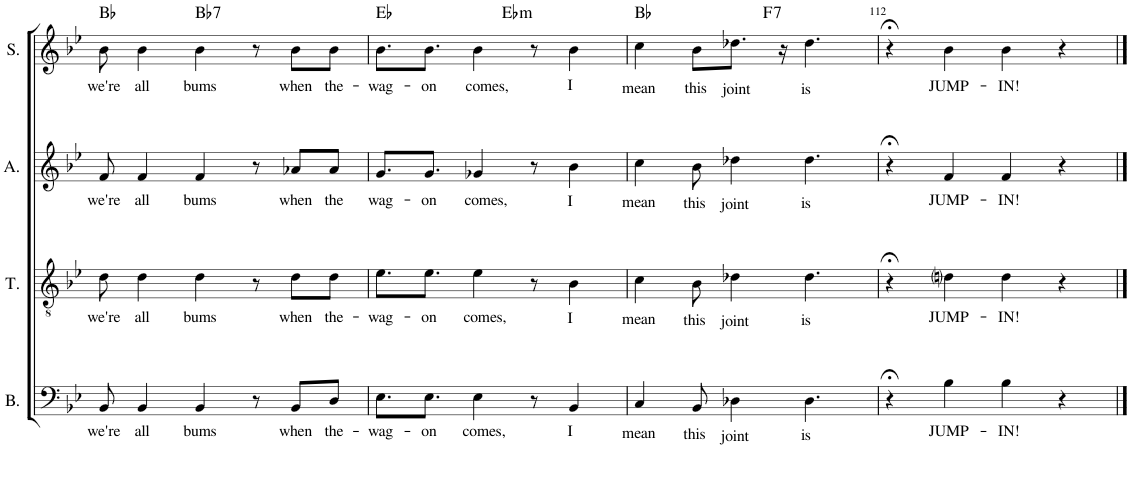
**kern	**text	**text	**kern	**text	**text	**kern	**text	**text	**kern	**text	**text	**harte
*part4	*part4	*part4	*part3	*part3	*part3	*part2	*part2	*part2	*part1	*part1	*part1	*part1
*staff4	*staff4	*staff4	*staff3	*staff3	*staff3	*staff2	*staff2	*staff2	*staff1	*staff1	*staff1	*
*I"Bass	*	*	*I"Tenor	*	*	*I"Alto	*	*	*I"Soprano	*	*	*
*I'B.	*	*	*I'T.	*	*	*I'A.	*	*	*I'S.	*	*	*
!!LO:PB:g=z
*clefF4	*	*	*clefGv2	*	*	*clefG2	*	*	*clefG2	*	*	*
*Trd7c12	*	*	*	*	*	*	*	*	*	*	*	*
*k[b-e-]	*	*	*k[b-e-]	*	*	*k[b-e-]	*	*	*k[b-e-]	*	*	*
*M4/4	*	*	*M4/4	*	*	*M4/4	*	*	*M4/4	*	*	*
=109	=109	=109	=109	=109	=109	=109	=109	=109	=109	=109	=109	=109
!	!LO:LY:b	!	!	!LO:LY:b	!	!	!LO:LY:b	!	!	!LO:LY:b	!	!
8BB-/	we're	.	8d\	we're	.	8f/	we're	.	8b-\	we're	.	Bb:maj
!	!LO:LY:b	!	!	!LO:LY:b	!	!	!LO:LY:b	!	!	!LO:LY:b	!	!
4BB-/	all	.	4d\	all	.	4f/	all	.	4b-\	all	.	.
!	!LO:LY:b	!	!	!LO:LY:b	!	!	!LO:LY:b	!	!	!LO:LY:b	!	!LO:H:kt=7
4BB-/	bums	.	4d\	bums	.	4f/	bums	.	4b-\	bums	.	Bb:7
8r	.	.	8r	.	.	8r	.	.	8r	.	.	.
!	!LO:LY:b	!	!	!LO:LY:b	!	!	!LO:LY:b	!	!	!LO:LY:b	!	!
8BB-/L	when	.	8d\L	when	.	8a-X/L	when	.	8b-\L	when	.	.
!	!LO:LY:b	!	!	!LO:LY:b	!	!	!LO:LY:b	!	!	!LO:LY:b	!	!
8D/J	the-	.	8d\J	the-	.	8a-/J	the	.	8b-\J	the-	.	.
=110	=110	=110	=110	=110	=110	=110	=110	=110	=110	=110	=110	=110
!	!LO:LY:b	!	!	!LO:LY:b	!	!	!LO:LY:b	!	!	!LO:LY:b	!	!
*	*	*	*	*	*	*	*	*	*^	*	*	*
8.E-\L	wag-	.	8.e-\L	wag-	.	8.g/L	wag-	.	8.b-\L	2ryy	wag-	.	Eb:maj
!	!LO:LY:b	!	!	!LO:LY:b	!	!	!LO:LY:b	!	!	!	!LO:LY:b	!	!
8.E-\J	-on	.	8.e-\J	-on	.	8.g/J	-on	.	8.b-\J	.	-on	.	.
!	!LO:LY:b	!	!	!LO:LY:b	!	!	!LO:LY:b	!	!	!	!LO:LY:b	!	!
4E-\	comes,	.	4e-\	comes,	.	4g-X/	comes,	.	4b-\	.	comes,	.	.
!	!	!	!	!	!	!	!	!	!	!	!	!	!LO:H:kt=m
.	.	.	.	.	.	.	.	.	.	2ryy	.	.	Eb:min
8r	.	.	8r	.	.	8r	.	.	8r	.	.	.	.
!	!	!LO:LY:b	!	!	!LO:LY:b	!	!	!LO:LY:b	!	!	!	!LO:LY:b	!
4BB-/	.	I	4B-\	.	I	4b-\	.	I	4b-\	.	.	I	.
=111	=111	=111	=111	=111	=111	=111	=111	=111	=111	=111	=111	=111	=111
!	!LO:LY:b	!	!	!LO:LY:b	!	!	!LO:LY:b	!	!	!	!LO:LY:b	!	!
4C/	mean	.	4c\	mean	.	4cc\	mean	.	4cc\	2ryy	mean	.	Bb:maj
!	!LO:LY:b	!	!	!LO:LY:b	!	!	!LO:LY:b	!	!	!	!LO:LY:b	!	!
8BB-/	-this	.	8B-\	-this	.	8b-\	-this	.	8b-\L	.	-this	.	.
!	!LO:LY:b	!	!	!LO:LY:b	!	!	!LO:LY:b	!	!	!	!LO:LY:b	!	!
4D-X\	joint	.	4d-X\	joint	.	4dd-X\	joint	.	8.dd-X\J	.	joint	.	.
!	!	!	!	!	!	!	!	!	!	!	!	!	!LO:H:kt=7
.	.	.	.	.	.	.	.	.	.	2ryy	.	.	F:7
.	.	.	.	.	.	.	.	.	16r	.	.	.	.
!	!LO:LY:b	!	!	!LO:LY:b	!	!	!LO:LY:b	!	!	!	!LO:LY:b	!	!
4.D-\	is	.	4.d-\	is	.	4.dd-\	is	.	4.dd-\	.	is	.	.
*	*	*	*	*	*	*	*	*	*v	*v	*	*	*
=112	=112	=112	=112	=112	=112	=112	=112	=112	=112	=112	=112	=112
4r;<	.	.	4r;<	.	.	4r;<	.	.	4r;<	.	.	.
!	!LO:LY:b	!	!	!LO:LY:b	!	!	!LO:LY:b	!	!	!LO:LY:b	!	!
4B-\	JUMP-	.	4dni\	JUMP-	.	4f/	JUMP-	.	4b-\	JUMP-	.	.
!	!LO:LY:b	!	!	!LO:LY:b	!	!	!LO:LY:b	!	!	!LO:LY:b	!	!
4B-\	-IN!	.	4d\	-IN!	.	4f/	-IN!	.	4b-\	-IN!	.	.
4r	.	.	4r	.	.	4r	.	.	4r	.	.	.
==	==	==	==	==	==	==	==	==	==	==	==	==
*-	*-	*-	*-	*-	*-	*-	*-	*-	*-	*-	*-	*-
